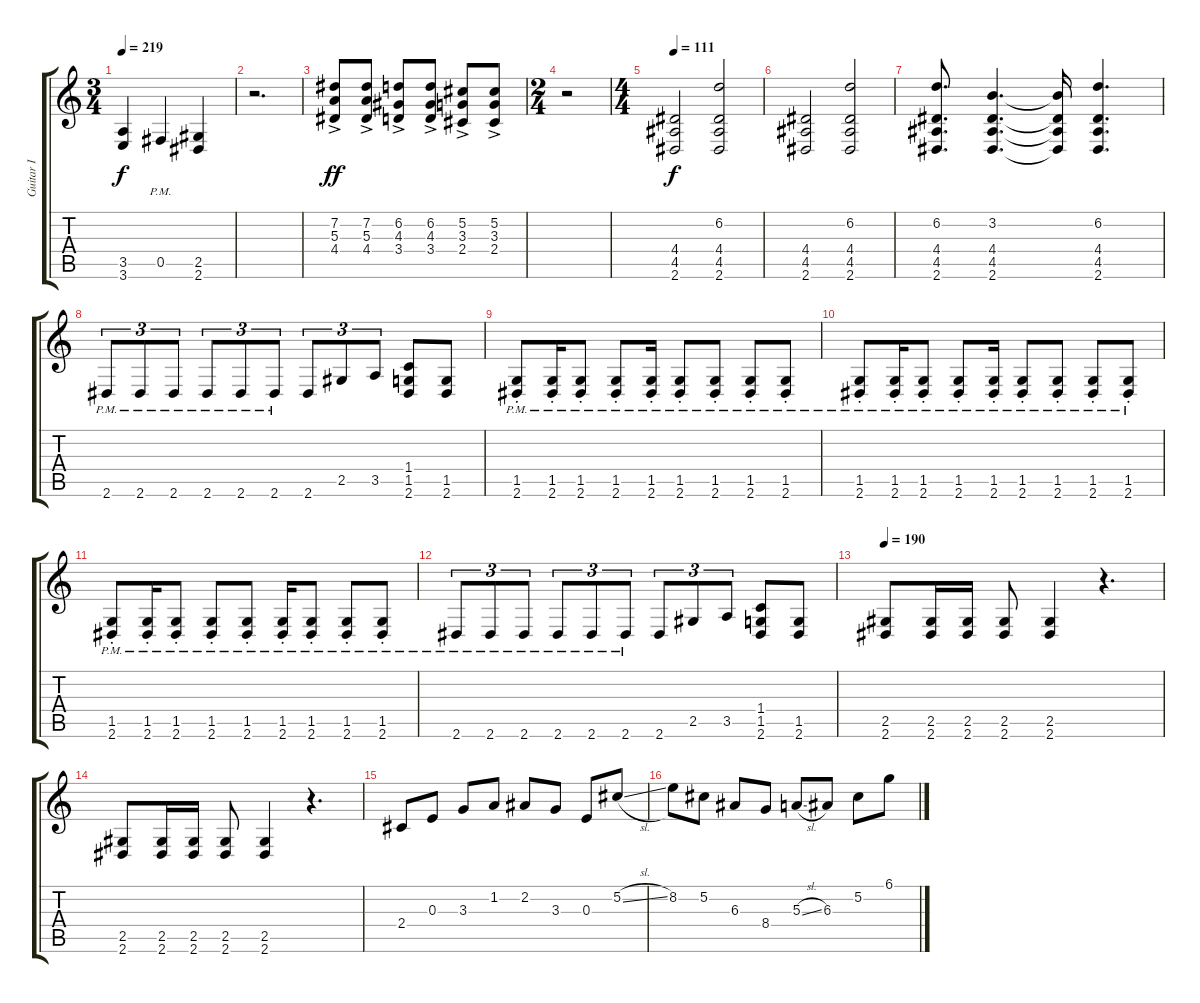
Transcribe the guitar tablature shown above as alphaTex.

\track ("Guitar I" "Guitar I") {instrument distortionguitar}
\staff {score tabs}
\tuning (Db4 Ab3 E3 B2 Gb2 Db2) {hide}
\ts (3 4)
\tempo 219
\clef g2
\ks c
(3.5 3.6).4{dy f} 0.5{pm}.4 (2.5 2.6).4 |
r.2{d} |
(7.2{ac} 5.3{ac} 4.4{ac}).8{dy ff} (7.2{ac} 5.3{ac} 4.4{ac}).8 (6.2{ac} 4.3{ac} 3.4{ac}).8 (6.2{ac} 4.3{ac} 3.4{ac}).8 (5.2{ac} 3.3{ac} 2.4{ac}).8 (5.2{ac} 3.3{ac} 2.4{ac}).8 |
\ts (2 4)
r.2 |
\ts (4 4)
\tempo 111
(4.4 4.5 2.6).2{dy f} (6.2 4.4 4.5 2.6).2 |
(4.4 4.5 2.6).2 (6.2 4.4 4.5 2.6).2 |
(6.2 4.4 4.5 2.6).8{d} (3.2 4.4 4.5 2.6).4{d} (3.2{t} 4.4{t} 4.5{t} 2.6{t}).16 (6.2 4.4 4.5 2.6).4{d} |
2.6{pm}.8{tu (3 2)} 2.6{pm}.8{tu (3 2)} 2.6{pm}.8{tu (3 2)} 2.6{pm}.8{tu (3 2)} 2.6{pm}.8{tu (3 2)} 2.6{pm}.8{tu (3 2)} 2.6.8{tu (3 2)} 2.5.8{tu (3 2)} 3.5.8{tu (3 2)} (1.4 1.5 2.6).8 (1.5 2.6).8 |
(1.5{pm st} 2.6{pm st}).8 (1.5{pm st} 2.6{pm st}).16 (1.5{pm st} 2.6{pm st}).8 (1.5{pm st} 2.6{pm st}).8 (1.5{pm st} 2.6{pm st}).16 (1.5{pm st} 2.6{pm st}).8 (1.5{pm st} 2.6{pm st}).8 (1.5{pm st} 2.6{pm st}).8 (1.5{pm st} 2.6{pm st}).8 |
(1.5{pm st} 2.6{pm st}).8 (1.5{pm st} 2.6{pm st}).16 (1.5{pm st} 2.6{pm st}).8 (1.5{pm st} 2.6{pm st}).8 (1.5{pm st} 2.6{pm st}).16 (1.5{pm st} 2.6{pm st}).8 (1.5{pm st} 2.6{pm st}).8 (1.5{pm st} 2.6{pm st}).8 (1.5{pm st} 2.6{pm st}).8 |
(1.5{pm st} 2.6{pm st}).8 (1.5{pm st} 2.6{pm st}).16 (1.5{pm st} 2.6{pm st}).8 (1.5{pm st} 2.6{pm st}).8 (1.5{pm st} 2.6{pm st}).8 (1.5{pm st} 2.6{pm st}).16 (1.5{pm st} 2.6{pm st}).8 (1.5{pm st} 2.6{pm st}).8 (1.5{pm st} 2.6{pm st}).8 |
2.6{pm}.8{tu (3 2)} 2.6{pm}.8{tu (3 2)} 2.6{pm}.8{tu (3 2)} 2.6{pm}.8{tu (3 2)} 2.6{pm}.8{tu (3 2)} 2.6{pm}.8{tu (3 2)} 2.6.8{tu (3 2)} 2.5.8{tu (3 2)} 3.5.8{tu (3 2)} (1.4 1.5 2.6).8 (1.5 2.6).8 |
\tempo 190
(2.5 2.6).8 (2.5 2.6).16 (2.5 2.6).16 (2.5 2.6).8 (2.5 2.6).4 r.4{d} |
(2.5 2.6).8 (2.5 2.6).16 (2.5 2.6).16 (2.5 2.6).8 (2.5 2.6).4 r.4{d} |
2.4.8 0.3.8 3.3.8 1.2.8 2.2.8 3.3.8 0.3.8 5.2{sl}.8 |
8.2.8 5.2.8 6.3.8 8.4.8 5.3{sl}.8 6.3.8 5.2.8 6.1.8
